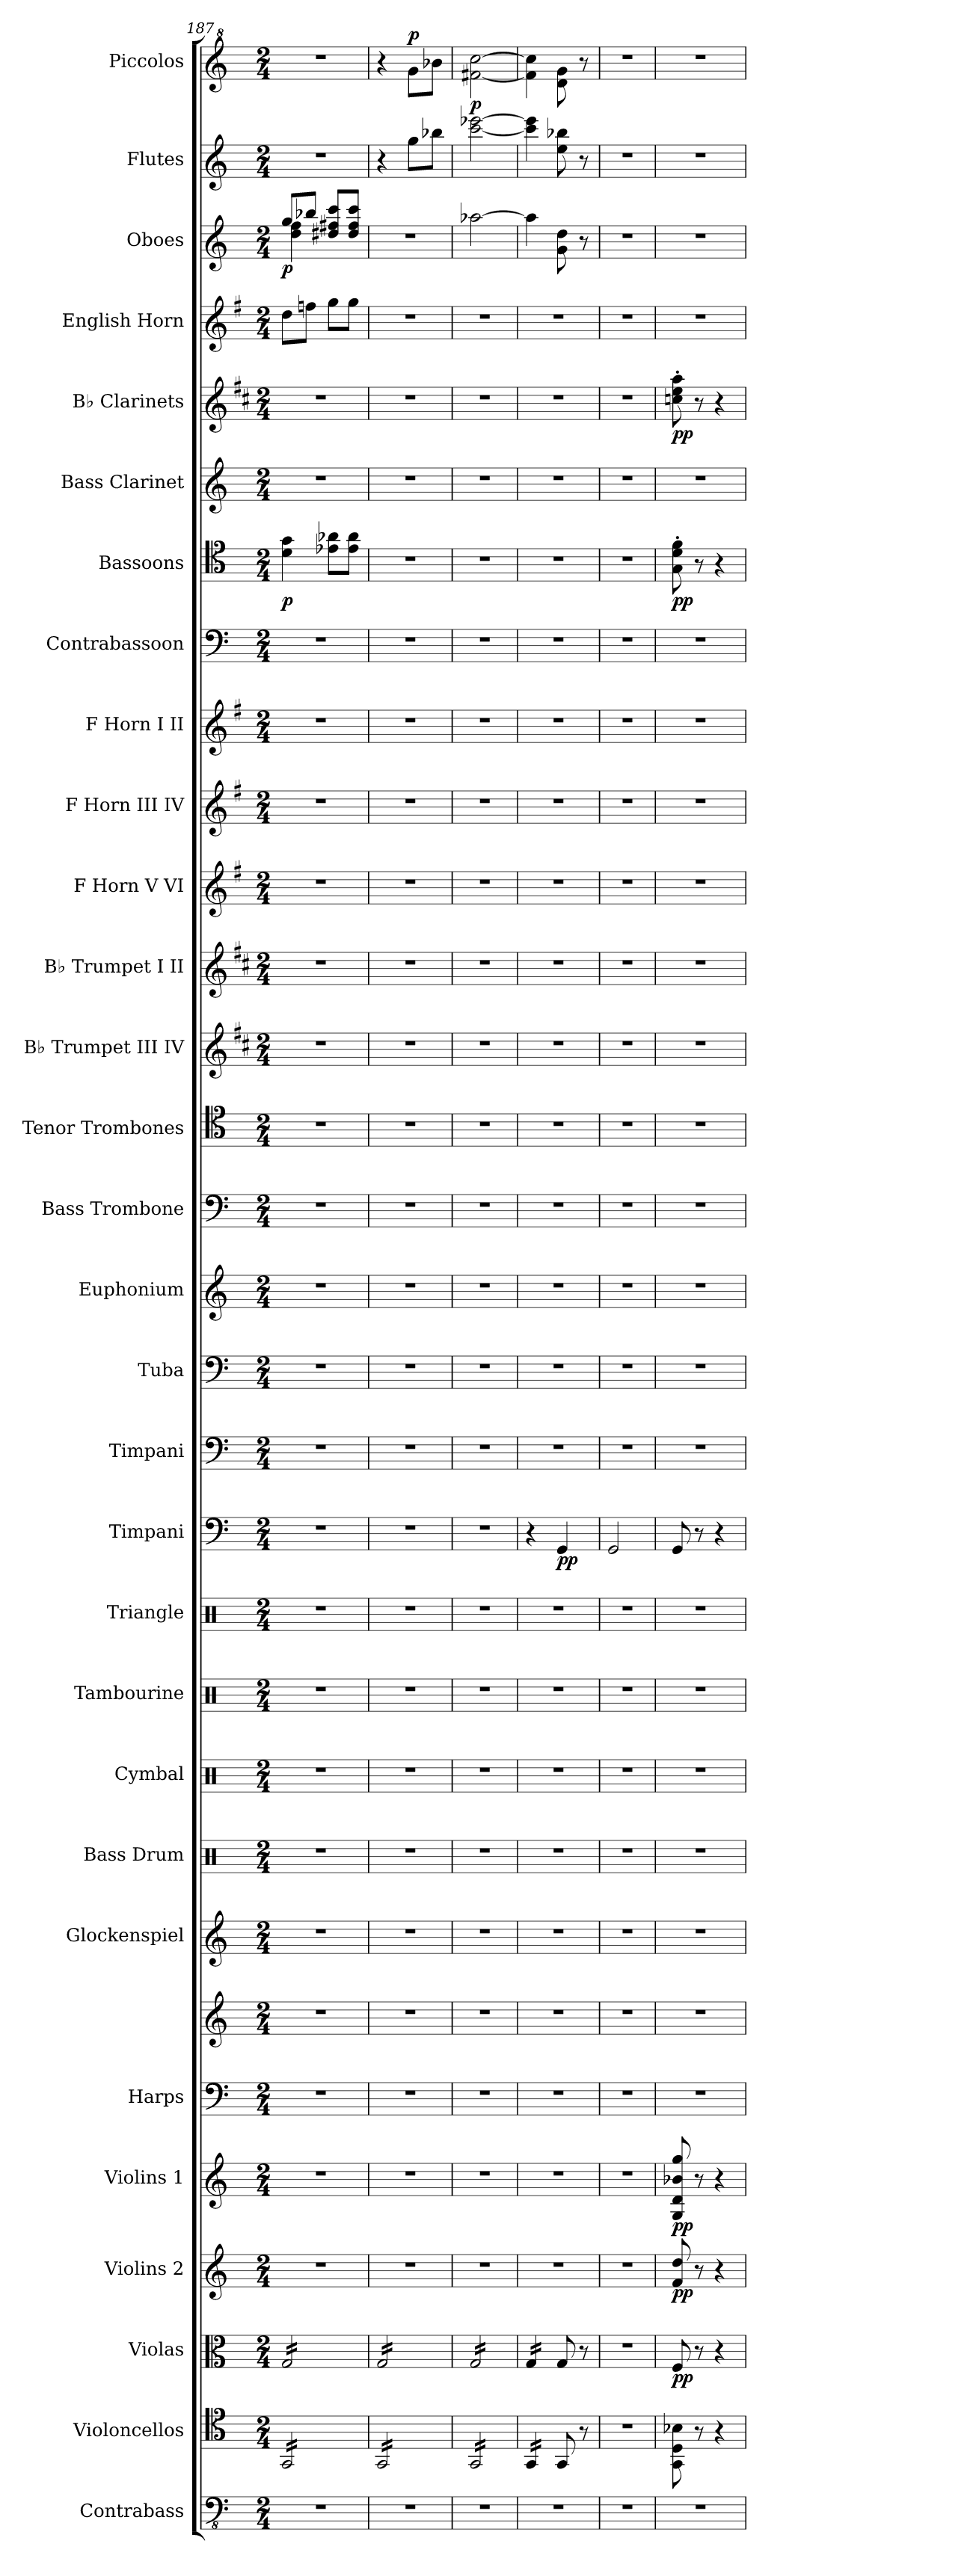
**kern	**kern	**kern	**dynam	**kern	**dynam	**kern	**dynam	**kern	**kern	**kern	**kern	**kern	**kern	**kern	**kern	**dynam	**kern	**kern	**kern	**kern	**kern	**kern	**kern	**kern	**kern	**kern	**kern	**kern	**dynam	**kern	**kern	**dynam	**kern	**kern	**dynam	**kern	**kern	**dynam
*part30	*part29	*part28	*part28	*part27	*part27	*part26	*part26	*part25	*part25	*part24	*part23	*part22	*part21	*part20	*part19	*part19	*part18	*part17	*part16	*part15	*part14	*part13	*part12	*part11	*part10	*part9	*part8	*part7	*part7	*part6	*part5	*part5	*part4	*part3	*part3	*part2	*part1	*part1
*staff31	*staff30	*staff29	*staff29	*staff28	*staff28	*staff27	*staff27	*staff26	*staff25	*staff24	*staff23	*staff22	*staff21	*staff20	*staff19	*staff19	*staff18	*staff17	*staff16	*staff15	*staff14	*staff13	*staff12	*staff11	*staff10	*staff9	*staff8	*staff7	*staff7	*staff6	*staff5	*staff5	*staff4	*staff3	*staff3	*staff2	*staff1	*staff1
*I"Contrabass	*I"Violoncellos	*I"Violas	*	*I"Violins 2	*	*I"Violins 1	*	*I"Harps	*	*I"Glockenspiel	*I"Bass Drum	*I"Cymbal	*I"Tambourine	*I"Triangle	*I"Timpani	*	*I"Timpani	*I"Tuba	*I"Euphonium	*I"Bass Trombone	*I"Tenor Trombones	*I"B♭ Trumpet III IV	*I"B♭ Trumpet I II	*I"F Horn V VI	*I"F Horn III IV	*I"F Horn I II	*I"Contrabassoon	*I"Bassoons	*	*I"Bass Clarinet	*I"B♭ Clarinets	*	*I"English Horn	*I"Oboes	*	*I"Flutes	*I"Piccolos	*
*I'Cb.	*I'Vc.	*I'Vla.	*	*I'Vln. 2	*	*I'Vln. 1	*	*I'Hrp.	*	*I'Glk.	*I'B. Dr.	*I'Cym.	*I'Tamb.	*I'Trgl.	*I'Timp.	*	*I'Timp.	*I'Tba.	*I'Euph.	*I'Tbn.	*I'Tbn.	*I'B♭ Tpt.	*I'B♭ Tpt.	*I'F Hn.	*I'F Hn.	*I'F Hn.	*I'Cbsn.	*I'Bsn.	*	*I'B. Cl.	*I'B♭ Cl.	*	*I'E. Hn.	*I'Ob.	*	*I'Fl.	*I'Picc.	*
*clefFv4	*clefC4	*clefC3	*	*clefG2	*	*clefG2	*	*clefF4	*clefG2	*clefG2	*clefX	*clefX	*clefX	*clefX	*clefF4	*	*clefF4	*clefF4	*clefG2	*clefF4	*clefC4	*clefG2	*clefG2	*clefG2	*clefG2	*clefG2	*clefF4	*clefC4	*	*clefG2	*clefG2	*	*clefG2	*clefG2	*	*clefG2	*clefG^2	*
*ITrd7c12	*	*	*	*	*	*	*	*	*	*ITrd-14c-24	*	*	*	*	*	*	*	*	*ITrd8c14	*	*	*ITrd1c2	*ITrd1c2	*ITrd4c7	*ITrd4c7	*ITrd4c7	*ITrd7c12	*	*	*ITrd8c14	*ITrd1c2	*	*ITrd4c7	*	*	*	*ITrd-7c-12	*
*k[]	*k[]	*k[]	*	*k[]	*	*k[]	*	*k[]	*k[]	*k[]	*k[]	*k[]	*k[]	*k[]	*k[]	*	*k[]	*k[]	*k[]	*k[]	*k[]	*k[]	*k[]	*k[]	*k[]	*k[]	*k[]	*k[]	*	*k[]	*k[]	*	*k[]	*k[]	*	*k[]	*k[]	*
*M2/4	*M2/4	*M2/4	*	*M2/4	*	*M2/4	*	*M2/4	*M2/4	*M2/4	*M2/4	*M2/4	*M2/4	*M2/4	*M2/4	*	*M2/4	*M2/4	*M2/4	*M2/4	*M2/4	*M2/4	*M2/4	*M2/4	*M2/4	*M2/4	*M2/4	*M2/4	*	*M2/4	*M2/4	*	*M2/4	*M2/4	*	*M2/4	*M2/4	*
=187	=187	=187	=187	=187	=187	=187	=187	=187	=187	=187	=187	=187	=187	=187	=187	=187	=187	=187	=187	=187	=187	=187	=187	=187	=187	=187	=187	=187	=187	=187	=187	=187	=187	=187	=187	=187	=187	=187
*	*	*	*	*	*	*	*	*	*	*	*	*	*	*	*	*	*	*	*	*	*	*	*	*	*	*	*	*	*	*	*	*	*	*^	*	*	*	*
!	!	!	!	!	!	!	!	!	!	!	!	!	!	!	!	!	!	!	!	!	!	!	!	!	!	!	!	!	!LO:DY:b	!	!	!	!	!	!	!LO:DY:b	!	!	!
*	*tremolo	*	*	*	*	*	*	*	*	*	*	*	*	*	*	*	*	*	*	*	*	*	*	*	*	*	*	*	*	*	*	*	*	*	*	*	*	*	*
*	*	*tremolo	*	*	*	*	*	*	*	*	*	*	*	*	*	*	*	*	*	*	*	*	*	*	*	*	*	*	*	*	*	*	*	*	*	*	*	*	*
2r	16GG/LL	16G/LL	.	2r	.	2r	.	2r	2r	2r	2r	2r	2r	2r	2r	.	2r	2r	2r	2r	2r	2r	2r	2r	2r	2r	2r	4d\ 4g\	p	2r	2r	.	8g\L	8gg/L	4dd\ 4ff\	p	2r	2r	.
.	16GG/	16G/	.	.	.	.	.	.	.	.	.	.	.	.	.	.	.	.	.	.	.	.	.	.	.	.	.	.	.	.	.	.	.	.	.	.	.	.	.
.	16GG/	16G/	.	.	.	.	.	.	.	.	.	.	.	.	.	.	.	.	.	.	.	.	.	.	.	.	.	.	.	.	.	.	8b-X\J	8bb-X/J	.	.	.	.	.
.	16GG/	16G/	.	.	.	.	.	.	.	.	.	.	.	.	.	.	.	.	.	.	.	.	.	.	.	.	.	.	.	.	.	.	.	.	.	.	.	.	.
.	16GG/	16G/	.	.	.	.	.	.	.	.	.	.	.	.	.	.	.	.	.	.	.	.	.	.	.	.	.	8e-X\ 8a-X\L	.	.	.	.	8cc\L	8dd#X/ 8ff#X/ 8ccc/L	4ryy	.	.	.	.
.	16GG/	16G/	.	.	.	.	.	.	.	.	.	.	.	.	.	.	.	.	.	.	.	.	.	.	.	.	.	.	.	.	.	.	.	.	.	.	.	.	.
.	16GG/	16G/	.	.	.	.	.	.	.	.	.	.	.	.	.	.	.	.	.	.	.	.	.	.	.	.	.	8e-\ 8a-\J	.	.	.	.	8cc\J	8dd#/ 8ff#/ 8ccc/J	.	.	.	.	.
.	16GG/JJ	16G/JJ	.	.	.	.	.	.	.	.	.	.	.	.	.	.	.	.	.	.	.	.	.	.	.	.	.	.	.	.	.	.	.	.	.	.	.	.	.
*	*	*	*	*	*	*	*	*	*	*	*	*	*	*	*	*	*	*	*	*	*	*	*	*	*	*	*	*	*	*	*	*	*	*v	*v	*	*	*	*
!!LO:PB:g=z
=188	=188	=188	=188	=188	=188	=188	=188	=188	=188	=188	=188	=188	=188	=188	=188	=188	=188	=188	=188	=188	=188	=188	=188	=188	=188	=188	=188	=188	=188	=188	=188	=188	=188	=188	=188	=188	=188	=188
2r	16GG/LL	16G/LL	.	2r	.	2r	.	2r	2r	2r	2r	2r	2r	2r	2r	.	2r	2r	2r	2r	2r	2r	2r	2r	2r	2r	2r	2r	.	2r	2r	.	2r	2r	.	4r	4r	.
.	16GG/	16G/	.	.	.	.	.	.	.	.	.	.	.	.	.	.	.	.	.	.	.	.	.	.	.	.	.	.	.	.	.	.	.	.	.	.	.	.
.	16GG/	16G/	.	.	.	.	.	.	.	.	.	.	.	.	.	.	.	.	.	.	.	.	.	.	.	.	.	.	.	.	.	.	.	.	.	.	.	.
.	16GG/	16G/	.	.	.	.	.	.	.	.	.	.	.	.	.	.	.	.	.	.	.	.	.	.	.	.	.	.	.	.	.	.	.	.	.	.	.	.
!	!	!	!	!	!	!	!	!	!	!	!	!	!	!	!	!	!	!	!	!	!	!	!	!	!	!	!	!	!	!	!	!	!	!	!	!	!	!LO:DY:a
.	16GG/	16G/	.	.	.	.	.	.	.	.	.	.	.	.	.	.	.	.	.	.	.	.	.	.	.	.	.	.	.	.	.	.	.	.	.	8gg\L	8ggg\L	p
.	16GG/	16G/	.	.	.	.	.	.	.	.	.	.	.	.	.	.	.	.	.	.	.	.	.	.	.	.	.	.	.	.	.	.	.	.	.	.	.	.
.	16GG/	16G/	.	.	.	.	.	.	.	.	.	.	.	.	.	.	.	.	.	.	.	.	.	.	.	.	.	.	.	.	.	.	.	.	.	8bb-X\J	8bbb-X\J	.
.	16GG/JJ	16G/JJ	.	.	.	.	.	.	.	.	.	.	.	.	.	.	.	.	.	.	.	.	.	.	.	.	.	.	.	.	.	.	.	.	.	.	.	.
=189	=189	=189	=189	=189	=189	=189	=189	=189	=189	=189	=189	=189	=189	=189	=189	=189	=189	=189	=189	=189	=189	=189	=189	=189	=189	=189	=189	=189	=189	=189	=189	=189	=189	=189	=189	=189	=189	=189
!	!	!	!	!	!	!	!	!	!	!	!	!	!	!	!	!	!	!	!	!	!	!	!	!	!	!	!	!	!	!	!	!	!	!	!	!	!	!LO:DY:b
2r	16GG/LL	16G/LL	.	2r	.	2r	.	2r	2r	2r	2r	2r	2r	2r	2r	.	2r	2r	2r	2r	2r	2r	2r	2r	2r	2r	2r	2r	.	2r	2r	.	2r	[2aa-X\	.	[2ccc\ [2eee-X\	[2fff#X\ [2cccc\	p
.	16GG/	16G/	.	.	.	.	.	.	.	.	.	.	.	.	.	.	.	.	.	.	.	.	.	.	.	.	.	.	.	.	.	.	.	.	.	.	.	.
.	16GG/	16G/	.	.	.	.	.	.	.	.	.	.	.	.	.	.	.	.	.	.	.	.	.	.	.	.	.	.	.	.	.	.	.	.	.	.	.	.
.	16GG/	16G/	.	.	.	.	.	.	.	.	.	.	.	.	.	.	.	.	.	.	.	.	.	.	.	.	.	.	.	.	.	.	.	.	.	.	.	.
.	16GG/	16G/	.	.	.	.	.	.	.	.	.	.	.	.	.	.	.	.	.	.	.	.	.	.	.	.	.	.	.	.	.	.	.	.	.	.	.	.
.	16GG/	16G/	.	.	.	.	.	.	.	.	.	.	.	.	.	.	.	.	.	.	.	.	.	.	.	.	.	.	.	.	.	.	.	.	.	.	.	.
.	16GG/	16G/	.	.	.	.	.	.	.	.	.	.	.	.	.	.	.	.	.	.	.	.	.	.	.	.	.	.	.	.	.	.	.	.	.	.	.	.
.	16GG/JJ	16G/JJ	.	.	.	.	.	.	.	.	.	.	.	.	.	.	.	.	.	.	.	.	.	.	.	.	.	.	.	.	.	.	.	.	.	.	.	.
=190	=190	=190	=190	=190	=190	=190	=190	=190	=190	=190	=190	=190	=190	=190	=190	=190	=190	=190	=190	=190	=190	=190	=190	=190	=190	=190	=190	=190	=190	=190	=190	=190	=190	=190	=190	=190	=190	=190
2r	16GG/LL	16G/LL	.	2r	.	2r	.	2r	2r	2r	2r	2r	2r	2r	4r	.	2r	2r	2r	2r	2r	2r	2r	2r	2r	2r	2r	2r	.	2r	2r	.	2r	4aa-\]	.	4ccc\] 4eee-\]	4fff#\] 4cccc\]	.
.	16GG/	16G/	.	.	.	.	.	.	.	.	.	.	.	.	.	.	.	.	.	.	.	.	.	.	.	.	.	.	.	.	.	.	.	.	.	.	.	.
.	16GG/	16G/	.	.	.	.	.	.	.	.	.	.	.	.	.	.	.	.	.	.	.	.	.	.	.	.	.	.	.	.	.	.	.	.	.	.	.	.
.	16GG/JJ	16G/JJ	.	.	.	.	.	.	.	.	.	.	.	.	.	.	.	.	.	.	.	.	.	.	.	.	.	.	.	.	.	.	.	.	.	.	.	.
*	*	*Xtremolo	*	*	*	*	*	*	*	*	*	*	*	*	*	*	*	*	*	*	*	*	*	*	*	*	*	*	*	*	*	*	*	*	*	*	*	*
*	*Xtremolo	*	*	*	*	*	*	*	*	*	*	*	*	*	*	*	*	*	*	*	*	*	*	*	*	*	*	*	*	*	*	*	*	*	*	*	*	*
!	!	!	!	!	!	!	!	!	!	!	!	!	!	!	!	!LO:DY:b	!	!	!	!	!	!	!	!	!	!	!	!	!	!	!	!	!	!	!	!	!	!
.	8GG/	8G/	.	.	.	.	.	.	.	.	.	.	.	.	4GG/	pp	.	.	.	.	.	.	.	.	.	.	.	.	.	.	.	.	.	8g\ 8dd\	.	8ee\ 8bb-X\	8ddd\ 8ggg\	.
.	8r	8r	.	.	.	.	.	.	.	.	.	.	.	.	.	.	.	.	.	.	.	.	.	.	.	.	.	.	.	.	.	.	.	8r	.	8r	8r	.
=191	=191	=191	=191	=191	=191	=191	=191	=191	=191	=191	=191	=191	=191	=191	=191	=191	=191	=191	=191	=191	=191	=191	=191	=191	=191	=191	=191	=191	=191	=191	=191	=191	=191	=191	=191	=191	=191	=191
2r	2r	2r	.	2r	.	2r	.	2r	2r	2r	2r	2r	2r	2r	2GG/	.	2r	2r	2r	2r	2r	2r	2r	2r	2r	2r	2r	2r	.	2r	2r	.	2r	2r	.	2r	2r	.
=192	=192	=192	=192	=192	=192	=192	=192	=192	=192	=192	=192	=192	=192	=192	=192	=192	=192	=192	=192	=192	=192	=192	=192	=192	=192	=192	=192	=192	=192	=192	=192	=192	=192	=192	=192	=192	=192	=192
!	!	!	!LO:DY:b	!	!LO:DY:b	!	!LO:DY:b	!	!	!	!	!	!	!	!	!	!	!	!	!	!	!	!	!	!	!	!	!	!LO:DY:b	!	!	!LO:DY:b	!	!	!	!	!	!
2r	8GG\ 8D\ 8B-X\	8F/	pp	8f/ 8dd/	pp	8G/ 8d/ 8b-X/ 8gg/	pp	2r	2r	2r	2r	2r	2r	2r	8GG/	.	2r	2r	2r	2r	2r	2r	2r	2r	2r	2r	2r	8G\' 8d\' 8f\'	pp	2r	8b-X\' 8dd\' 8gg\'	pp	2r	2r	.	2r	2r	.
.	8r	8r	.	8r	.	8r	.	.	.	.	.	.	.	.	8r	.	.	.	.	.	.	.	.	.	.	.	.	8r	.	.	8r	.	.	.	.	.	.	.
.	4r	4r	.	4r	.	4r	.	.	.	.	.	.	.	.	4r	.	.	.	.	.	.	.	.	.	.	.	.	4r	.	.	4r	.	.	.	.	.	.	.
=	=	=	=	=	=	=	=	=	=	=	=	=	=	=	=	=	=	=	=	=	=	=	=	=	=	=	=	=	=	=	=	=	=	=	=	=	=	=
*-	*-	*-	*-	*-	*-	*-	*-	*-	*-	*-	*-	*-	*-	*-	*-	*-	*-	*-	*-	*-	*-	*-	*-	*-	*-	*-	*-	*-	*-	*-	*-	*-	*-	*-	*-	*-	*-	*-
